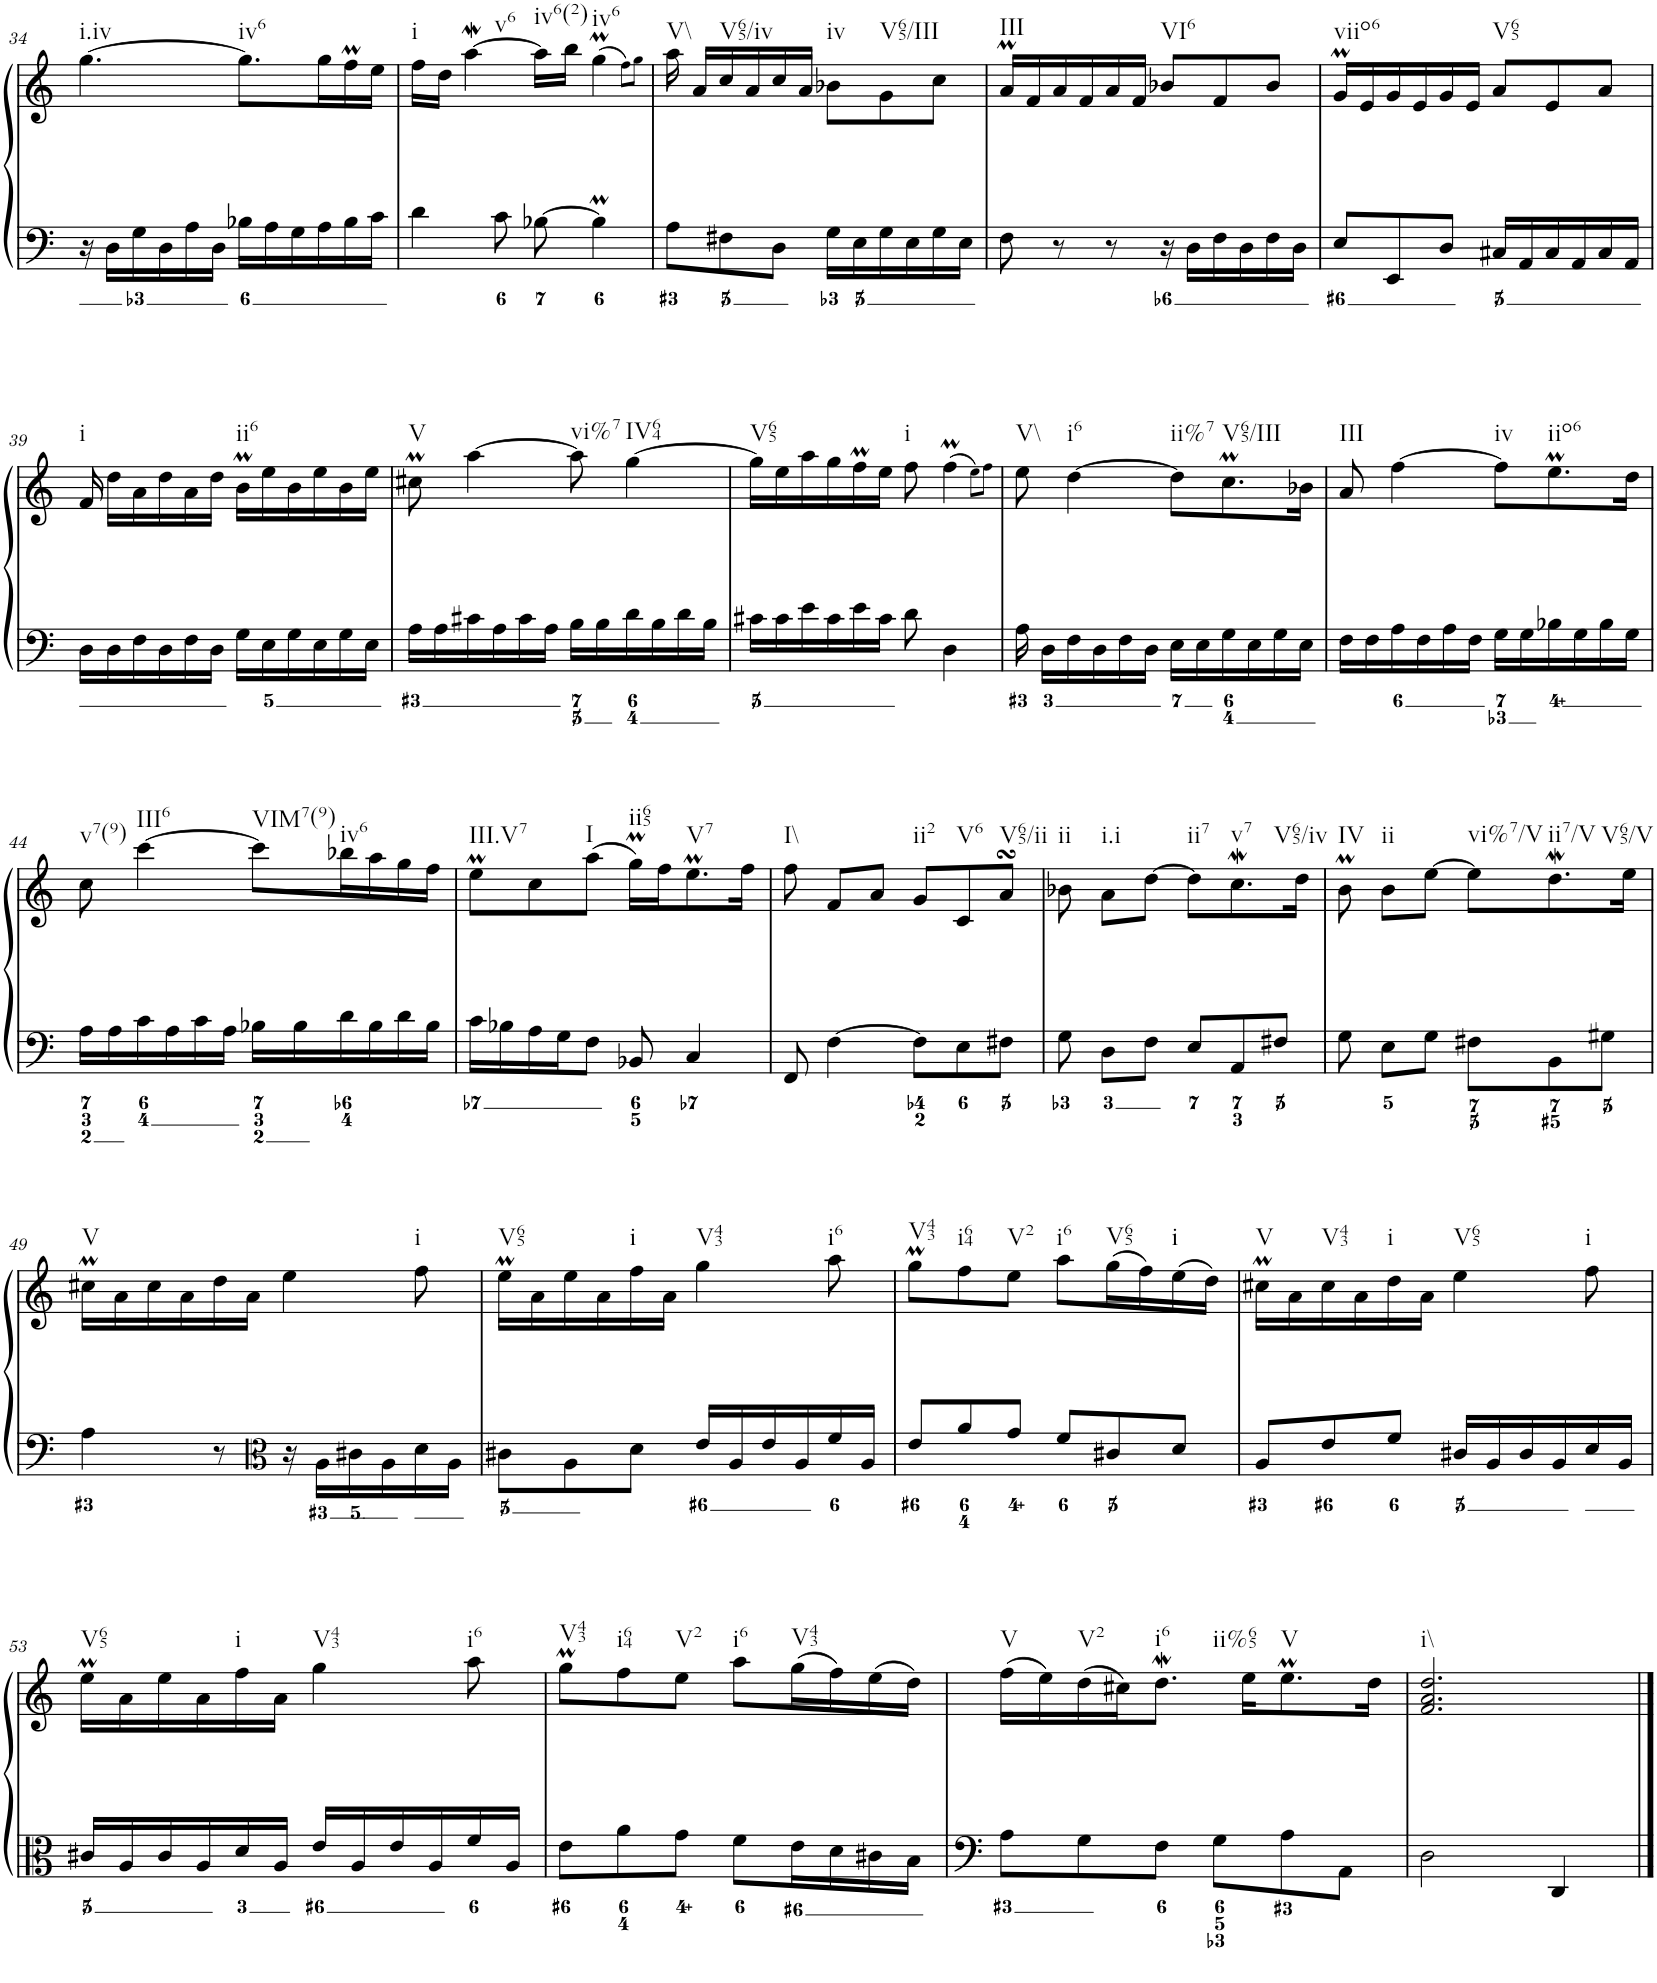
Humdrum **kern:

**kern	**kern
*part1	*part1
*staff2	*staff1
*I"Piano	*
*I'Pno.	*
!!LO:PB:g=z
*clefF4	*clefG2
*k[]	*k[]
*M6/8	*M6/8
=34	=34
!	!LO:TX:b:t=i.iv
16r	[4.gg\
16D\LL	.
16G\	.
16D\	.
16A\	.
16D\JJ	.
!	!LO:TX:b:t=iv6
16B-X\LL	8.gg\L]
16A\	.
16G\	.
16A\	16gg\L
16B-\	16ffM\
16c\JJ	16ee\JJ
=35	=35
!	!LO:TX:b:t=i
4d\	16ff\LL
.	16dd\JJ
!	!LO:TX:b:t=v6
.	[4aaW\
8c\	.
!	!LO:TX:b:t=iv6(2)
[8B-X\	16aa\LL]
.	16bb\JJ
!	!LO:TX:b:t=iv6
4B-M\]	(4ggM\
.	8qff\L)
.	8qgg\J
=36	=36
!	!LO:TX:b:t=V\\
8A\L	16aa\
.	16a/LL
!	!LO:TX:b:t=V65/iv
8F#X\	16cc/
.	16a/
8D\J	16cc/
.	16a/JJ
!	!LO:TX:b:t=iv
16G\LL	8b-X\L
16E\	.
!	!LO:TX:b:t=V65/III
16G\	8g\
16E\	.
16G\	8cc\J
16E\JJ	.
=37	=37
!	!LO:TX:b:t=III
8F\	16aM/LL
.	16f/
8r	16a/
.	16f/
8r	16a/
.	16f/JJ
!	!LO:TX:b:t=VI6
16r	8b-X/L
16D\LL	.
16F\	8f/
16D\	.
16F\	8b-/J
16D\JJ	.
=38	=38
!	!LO:TX:b:t=viio6
8E/L	16gM/LL
.	16e/
8EE/	16g/
.	16e/
8D/J	16g/
.	16e/JJ
!	!LO:TX:b:t=V65
16C#X/LL	8a/L
16AA/	.
16C#/	8e/
16AA/	.
16C#/	8a/J
16AA/JJ	.
!!LO:LB:g=z
=39	=39
!	!LO:TX:b:t=i
16D\LL	16f/
16D\	16dd\LL
16F\	16a\
16D\	16dd\
16F\	16a\
16D\JJ	16dd\JJ
!	!LO:TX:b:t=ii6
16G\LL	16bm\LL
16E\	16ee\
16G\	16b\
16E\	16ee\
16G\	16b\
16E\JJ	16ee\JJ
=40	=40
!	!LO:TX:b:t=V
16A\LL	8cc#Xm\
16A\	.
16c#X\	[4aa\
16A\	.
16c#\	.
16A\JJ	.
!	!LO:TX:b:t=vi%7
16B\LL	8aa\]
16B\	.
!	!LO:TX:b:t=IV64
16d\	[4gg\
16B\	.
16d\	.
16B\JJ	.
=41	=41
!	!LO:TX:b:t=V65
16c#X\LL	16gg\LL]
16c#\	16ee\
16e\	16aa\
16c#\	16gg\
16e\	16ffM\
16c#\JJ	16ee\JJ
!	!LO:TX:b:t=i
8d\	8ff\
4D\	(4ffM\
.	8qee\L)
.	8qff\J
=42	=42
!	!LO:TX:b:t=V\\
16A\	8ee\
16D\LL	.
!	!LO:TX:b:t=i6
16F\	[4dd\
16D\	.
16F\	.
16D\JJ	.
!	!LO:TX:b:t=ii%7
16E\LL	8dd\L]
16E\	.
!	!LO:TX:b:t=V65/III
16G\	8.ccM\
16E\	.
16G\	.
16E\JJ	16b-X\Jk
=43	=43
!	!LO:TX:b:t=III
16F\LL	8a/
16F\	.
16A\	[4ff\
16F\	.
16A\	.
16F\JJ	.
!	!LO:TX:b:t=iv
16G\LL	8ff\L]
16G\	.
!	!LO:TX:b:t=iio6
16B-X\	8.eem\
16G\	.
16B-\	.
16G\JJ	16dd\Jk
!!LO:LB:g=z
=44	=44
!	!LO:TX:b:t=v7(9)
16A\LL	8cc\
16A\	.
!	!LO:TX:b:t=III6
16c\	[4ccc\
16A\	.
16c\	.
16A\JJ	.
!	!LO:TX:b:t=VIM7(9)
16B-X\LL	8ccc\L]
16B-\	.
!	!LO:TX:b:t=iv6
16d\	16bb-X\L
16B-\	16aa\
16d\	16gg\
16B-\JJ	16ff\JJ
=45	=45
!	!LO:TX:b:t=III.V7
16c\LL	8eem\L
16B-X\	.
16A\	8cc\
16G\J	.
!	!LO:TX:b:t=I
8F\J	(8aa\J
!	!LO:TX:b:t=ii65
8BB-X/	16ggM\LL)
.	16ff\J
!	!LO:TX:b:t=V7
4C/	8.eem\
.	16ff\Jk
=46	=46
!	!LO:TX:b:t=I\\
8FF/	8ff\
[4F\	8f/L
.	8a/J
!	!LO:TX:b:t=ii2
8F\L]	8g/L
!	!LO:TX:b:t=V6
8E\	8c/
!	!LO:TX:b:t=V65/ii
8F#X\J	8asSSS/J
=47	=47
!	!LO:TX:b:t=ii
8G\	8b-X\
!	!LO:TX:b:t=i.i
8D\L	8a\L
8F\J	[8dd\J
!	!LO:TX:b:t=ii7
8E/L	8dd\L]
!	!LO:TX:b:t=v7
!	!LO:TX:b:t=V65/iv
8AA/	8.ccw\
8F#X/J	.
.	16dd\Jk
=48	=48
!	!LO:TX:b:t=IV
8G\	8bm\
!	!LO:TX:b:t=ii
8E\L	8b\L
8G\J	[8ee\J
!	!LO:TX:b:t=vi%7/V
8F#X\L	8ee\L]
!	!LO:TX:b:t=ii7/V
!	!LO:TX:b:t=V65/V
8BB\	8.ddW\
8G#X\J	.
.	16ee\Jk
!!LO:LB:g=z
=49	=49
!	!LO:TX:b:t=V
4A\	16cc#Xm\LL
.	16a\
.	16cc#\
.	16a\
8r	16dd\
.	16a\JJ
*clefC3	*
16r	4ee\
16A\LL	.
16c#X\	.
16A\	.
!	!LO:TX:b:t=i
16d\	8ff\
16A\JJ	.
=50	=50
!	!LO:TX:b:t=V65
8c#X\L	16eem\LL
.	16a\
8A\	16ee\
.	16a\
!	!LO:TX:b:t=i
8d\J	16ff\
.	16a\JJ
!	!LO:TX:b:t=V43
16e/LL	4gg\
16A/	.
16e/	.
16A/	.
!	!LO:TX:b:t=i6
16f/	8aa\
16A/JJ	.
=51	=51
!	!LO:TX:b:t=V43
8e/L	8ggM\L
!	!LO:TX:b:t=i64
8a/	8ff\
!	!LO:TX:b:t=V2
8g/J	8ee\J
!	!LO:TX:b:t=i6
8f/L	8aa\L
!	!LO:TX:b:t=V65
8c#X/	(16gg\L
.	16ff\)
!	!LO:TX:b:t=i
8d/J	(16ee\
.	16dd\JJ)
=52	=52
!	!LO:TX:b:t=V
8A/L	16cc#Xm\LL
.	16a\
!	!LO:TX:b:t=V43
8e/	16cc#\
.	16a\
!	!LO:TX:b:t=i
8f/J	16dd\
.	16a\JJ
!	!LO:TX:b:t=V65
16c#X/LL	4ee\
16A/	.
16c#/	.
16A/	.
!	!LO:TX:b:t=i
16d/	8ff\
16A/JJ	.
!!LO:LB:g=z
=53	=53
!	!LO:TX:b:t=V65
16c#X/LL	16eem\LL
16A/	16a\
16c#/	16ee\
16A/	16a\
!	!LO:TX:b:t=i
16d/	16ff\
16A/JJ	16a\JJ
!	!LO:TX:b:t=V43
16e/LL	4gg\
16A/	.
16e/	.
16A/	.
!	!LO:TX:b:t=i6
16f/	8aa\
16A/JJ	.
=54	=54
!	!LO:TX:b:t=V43
8e\L	8ggM\L
!	!LO:TX:b:t=i64
8a\	8ff\
!	!LO:TX:b:t=V2
8g\J	8ee\J
!	!LO:TX:b:t=i6
8f\L	8aa\L
!	!LO:TX:b:t=V43
16e\L	(16gg\L
16d\	16ff\)
16c#X\	(16ee\
16B\JJ	16dd\JJ)
=55	=55
!	!LO:TX:b:t=V
8A\L	(16ff\LL
.	16ee\)
!	!LO:TX:b:t=V2
8G\	(16dd\
.	16cc#X\J)
!	!LO:TX:b:t=i6
!	!LO:TX:b:t=ii%65
8F\J	8.ddW\J
8G\L	.
.	16ee\KL
!	!LO:TX:b:t=V
8A\	8.eem\
8AA\J	.
.	16dd\Jk
=56	=56
!	!LO:TX:b:t=i\\
2D\	2.f/ 2.a/ 2.dd/
4DD/	.
==	==
*-	*-
